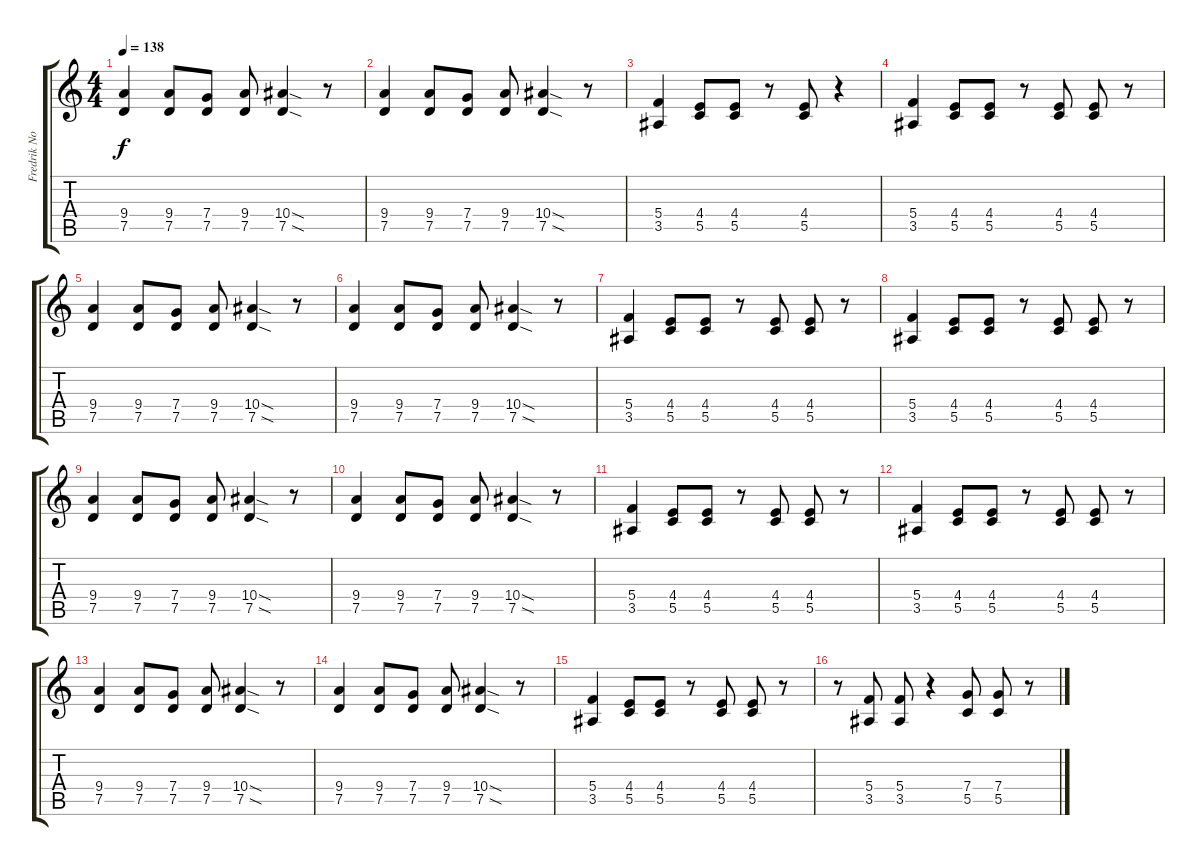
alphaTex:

\track ("Fredrik Nordström - Rhytm" "Fredrik No") {instrument distortionguitar}
\staff {score tabs}
\tuning (D4 A3 F3 C3 G2 D2) {hide}
\ts (4 4)
\tempo 138
\clef g2
\ks c
(9.4 7.5).4{dy f instrument distortionguitar} (9.4 7.5).8 (7.4 7.5).8 (9.4 7.5).8 (10.4{sod} 7.5{sod}).4 r.8 |
(9.4 7.5).4 (9.4 7.5).8 (7.4 7.5).8 (9.4 7.5).8 (10.4{sod} 7.5{sod}).4 r.8 |
(5.4 3.5).4 (4.4 5.5).8 (4.4 5.5).8 r.8 (4.4 5.5).8 r.4 |
(5.4 3.5).4 (4.4 5.5).8 (4.4 5.5).8 r.8 (4.4 5.5).8 (4.4 5.5).8 r.8 |
(9.4 7.5).4 (9.4 7.5).8 (7.4 7.5).8 (9.4 7.5).8 (10.4{sod} 7.5{sod}).4 r.8 |
(9.4 7.5).4 (9.4 7.5).8 (7.4 7.5).8 (9.4 7.5).8 (10.4{sod} 7.5{sod}).4 r.8 |
(5.4 3.5).4 (4.4 5.5).8 (4.4 5.5).8 r.8 (4.4 5.5).8 (4.4 5.5).8 r.8 |
(5.4 3.5).4 (4.4 5.5).8 (4.4 5.5).8 r.8 (4.4 5.5).8 (4.4 5.5).8 r.8 |
(9.4 7.5).4 (9.4 7.5).8 (7.4 7.5).8 (9.4 7.5).8 (10.4{sod} 7.5{sod}).4 r.8 |
(9.4 7.5).4 (9.4 7.5).8 (7.4 7.5).8 (9.4 7.5).8 (10.4{sod} 7.5{sod}).4 r.8 |
(5.4 3.5).4 (4.4 5.5).8 (4.4 5.5).8 r.8 (4.4 5.5).8 (4.4 5.5).8 r.8 |
(5.4 3.5).4 (4.4 5.5).8 (4.4 5.5).8 r.8 (4.4 5.5).8 (4.4 5.5).8 r.8 |
(9.4 7.5).4 (9.4 7.5).8 (7.4 7.5).8 (9.4 7.5).8 (10.4{sod} 7.5{sod}).4 r.8 |
(9.4 7.5).4 (9.4 7.5).8 (7.4 7.5).8 (9.4 7.5).8 (10.4{sod} 7.5{sod}).4 r.8 |
(5.4 3.5).4 (4.4 5.5).8 (4.4 5.5).8 r.8 (4.4 5.5).8 (4.4 5.5).8 r.8 |
r.8 (5.4 3.5).8 (5.4 3.5).8 r.4 (7.4 5.5).8 (7.4 5.5).8 r.8
